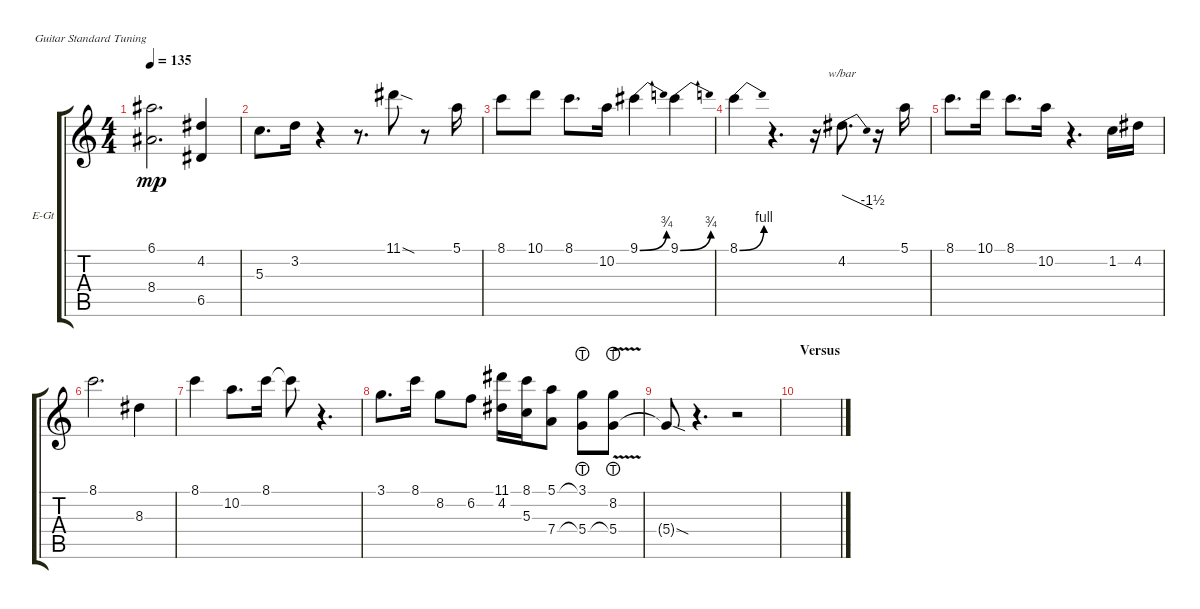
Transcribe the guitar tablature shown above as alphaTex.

\bracketExtendMode groupsimilarinstruments
\firstSystemTrackNameOrientation horizontal
\otherSystemsTrackNameOrientation horizontal
\track ("Subsound" "E-Gt") {instrument electricguitarclean}
\staff {score tabs}
\tuning (E4 B3 G3 D3 A2 E2)
\ts (4 4)
\tempo 135
\clef g2
\scale
0.333333
\ks c
(6.1{t} 8.4{t}).2{d dy mp} (4.2 6.5).4 |
\scale
0.333333 5.3.8{d} 3.2.16 r.4 r.8{d} 11.1{sod}.8 r.8 5.1.16 |
\scale
0.333333 8.1.8 10.1.8 8.1.8{d} 10.2.16 9.1{be (bend 0 0 15.6 3)}.4 9.1{be (bend 0 0 15.6 3)}.4 |
8.1{be (bend 47.4 0 60 4)}.4 r.4{d} r.16 4.2.8{d tbe (dive default 47.4 0 60 -6)} r.16 5.1.16 |
8.1.8{d} 10.1.16 8.1.8{d} 10.2.16 r.4{d} 1.2.16 4.2.16 |
8.1.2{d} 8.3.4 |
8.1.4 10.2.8{d} 8.1.16 8.1{t}.8 r.4{d} |
3.1.8{d} 8.1.16 8.2.8 6.2.8 (4.2 11.1).16 (5.3 8.1).16 (7.4 5.1).8 (3.1{lht} 5.4{lht}).8 (5.4{lht} 8.2{v}).8 |
5.4{sod t}.8 r.4{d} r.2 |
\section ("" "Versus")
